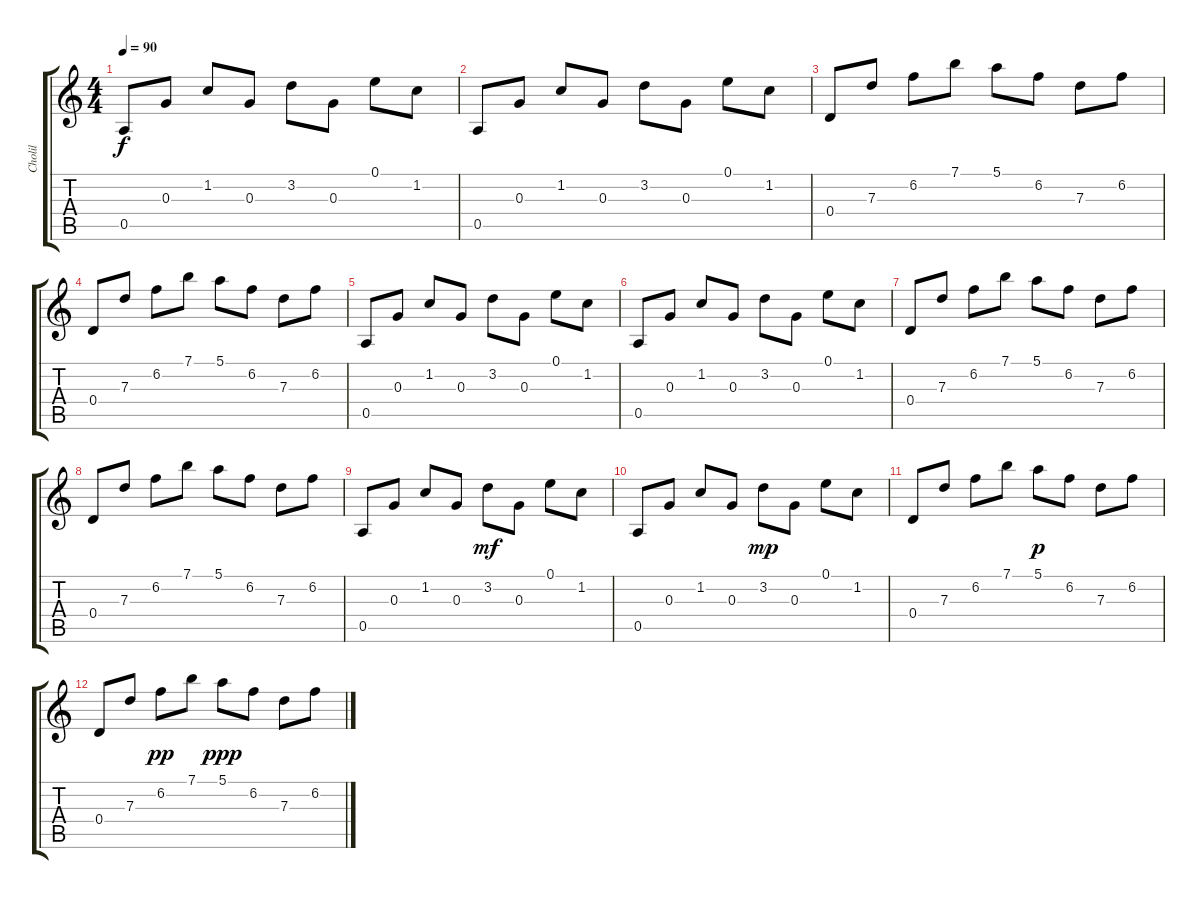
\track ("Cholil" "Cholil") {instrument acousticguitarsteel}
\staff {score tabs}
\tuning (E4 B3 G3 D3 A2 E2) {hide}
\ts (4 4)
\tempo 90
\clef g2
\ks c
0.5.8{dy f} 0.3.8 1.2.8 0.3.8 3.2.8 0.3.8 0.1.8 1.2.8 |
0.5.8 0.3.8 1.2.8 0.3.8 3.2.8 0.3.8 0.1.8 1.2.8 |
0.4.8 7.3.8 6.2.8 7.1.8 5.1.8 6.2.8 7.3.8 6.2.8 |
0.4.8 7.3.8 6.2.8 7.1.8 5.1.8 6.2.8 7.3.8 6.2.8 |
0.5.8 0.3.8 1.2.8 0.3.8 3.2.8 0.3.8 0.1.8 1.2.8 |
0.5.8 0.3.8 1.2.8 0.3.8 3.2.8 0.3.8 0.1.8 1.2.8 |
0.4.8 7.3.8 6.2.8 7.1.8 5.1.8 6.2.8 7.3.8 6.2.8 |
0.4.8 7.3.8 6.2.8 7.1.8 5.1.8 6.2.8 7.3.8 6.2.8 |
0.5.8 0.3.8 1.2.8 0.3.8 3.2.8{dy mf} 0.3.8 0.1.8 1.2.8 |
0.5.8 0.3.8 1.2.8 0.3.8 3.2.8{dy mp} 0.3.8 0.1.8 1.2.8 |
0.4.8 7.3.8 6.2.8 7.1.8 5.1.8{dy p} 6.2.8 7.3.8 6.2.8 |
0.4.8 7.3.8 6.2.8{dy pp} 7.1.8 5.1.8{dy ppp} 6.2.8 7.3.8 6.2.8
